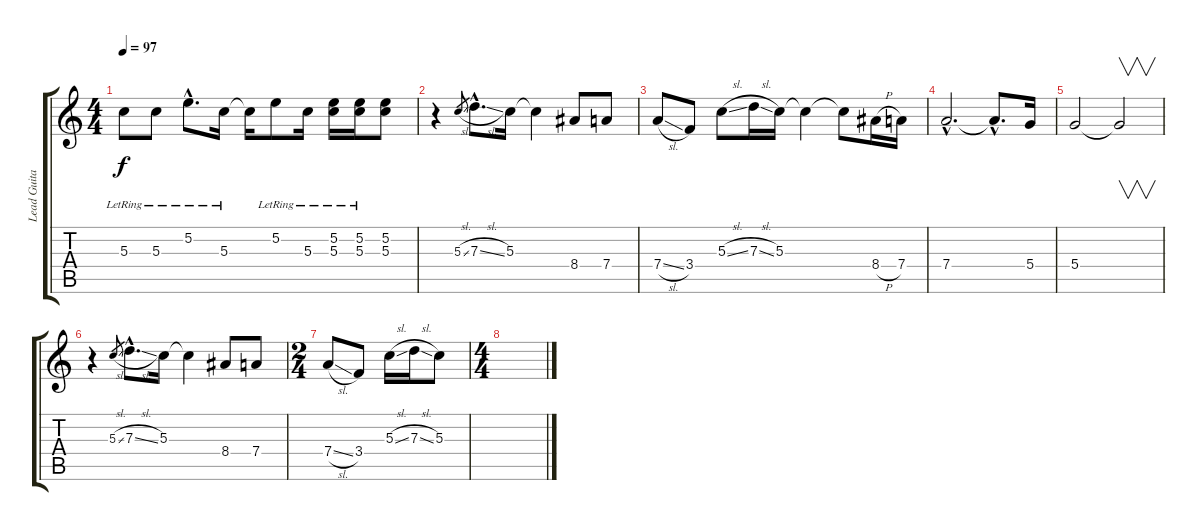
\track ("Lead Guitar " "Lead Guita") {instrument distortionguitar}
\staff {score tabs}
\tuning (E4 B3 G3 D3 A2 E2) {hide}
\ts (4 4)
\tempo 97
\clef g2
\ks c
5.3{lr}.8{dy f} 5.3{lr}.8 5.2{hac lr}.8{d} 5.3{lr}.16 5.3{t}.16 5.2{lr}.8 5.3{lr}.16 (5.2{lr} 5.3{lr}).16 (5.2{lr} 5.3{lr}).16 (5.2 5.3).8 |
r.4 5.3{sl}.8{gr} 7.3{sl hac}.8{d} 5.3.16 5.3{t}.4 8.4.8 7.4.8 |
7.4{sl}.8 3.4.8 5.3{sl}.8 7.3{sl}.16 5.3.16 5.3{t}.4 5.3{t}.8 8.4{h}.16 7.4.16 |
7.4{hac}.2{d} 7.4{hac t}.8{d} 5.4.16 |
5.4.2 5.4{t}.2{v} |
r.4 5.3{sl}.8{gr} 7.3{sl hac}.8{d} 5.3.16 5.3{t}.4 8.4.8 7.4.8 |
\ts (2 4)
7.4{sl}.8 3.4.8 5.3{sl}.16 7.3{sl}.16 5.3.8 |
\ts (4 4)
